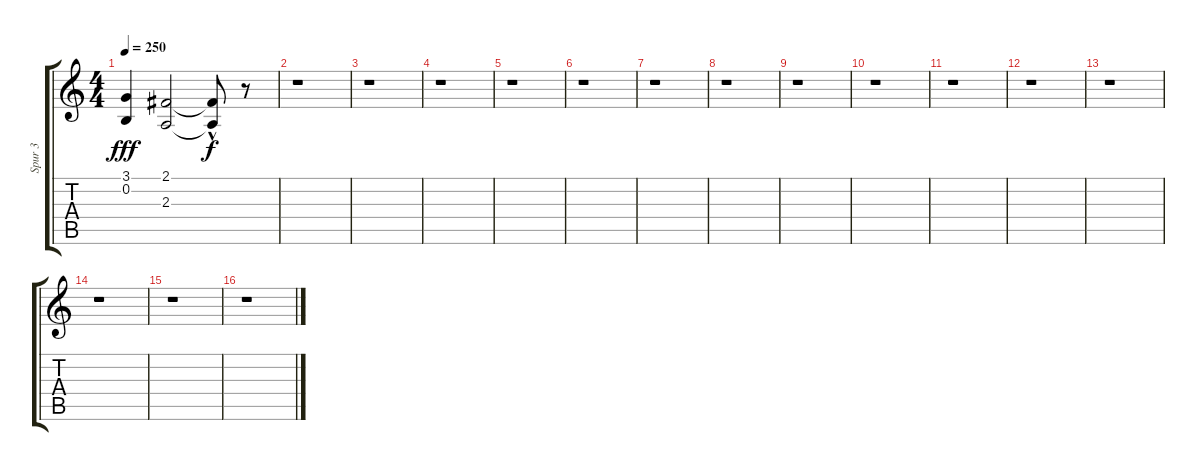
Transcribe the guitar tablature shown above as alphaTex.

\track ("Spur 3" "Spur 3") {instrument acousticgrandpiano}
\staff {score tabs}
\tuning (E4 B3 G3 D3 A2 E2) {hide}
\ts (4 4)
\tempo 250
\clef g2
\ks c
(3.1 0.2).4{dy fff} (2.1 2.3).2 (2.1{hac t} 2.3{t}).8{dy f} r.8 |
r.1 |
r.1 |
r.1 |
r.1 |
r.1 |
r.1 |
r.1 |
r.1 |
r.1 |
r.1 |
r.1 |
r.1 |
r.1 |
r.1 |
r.1
